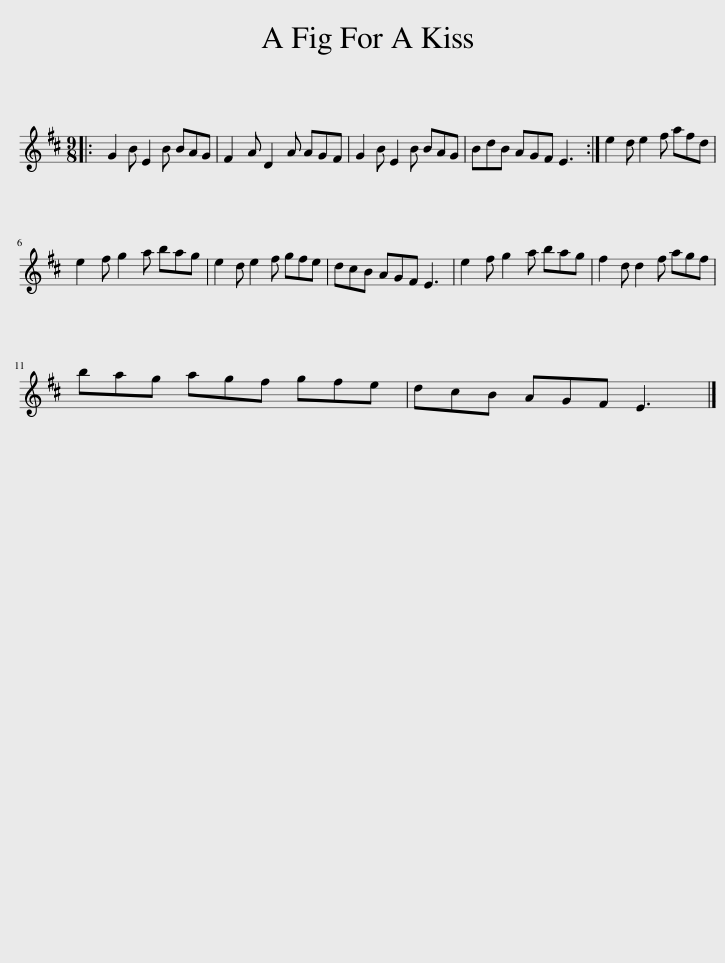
X:1
L:1/8
M:9/8
I:linebreak $
K:D
V:1 treble
V:1
|: G2 B E2 B BAG | F2 A D2 A AGF | G2 B E2 B BAG | BdB AGF E3 :| e2 d e2 f afd |$ %5
 e2 f g2 a bag | e2 d e2 f gfe | dcB AGF E3 | e2 f g2 a bag | f2 d d2 f agf |$ %10
 bag agf gfe | dcB AGF E3 |] %12
